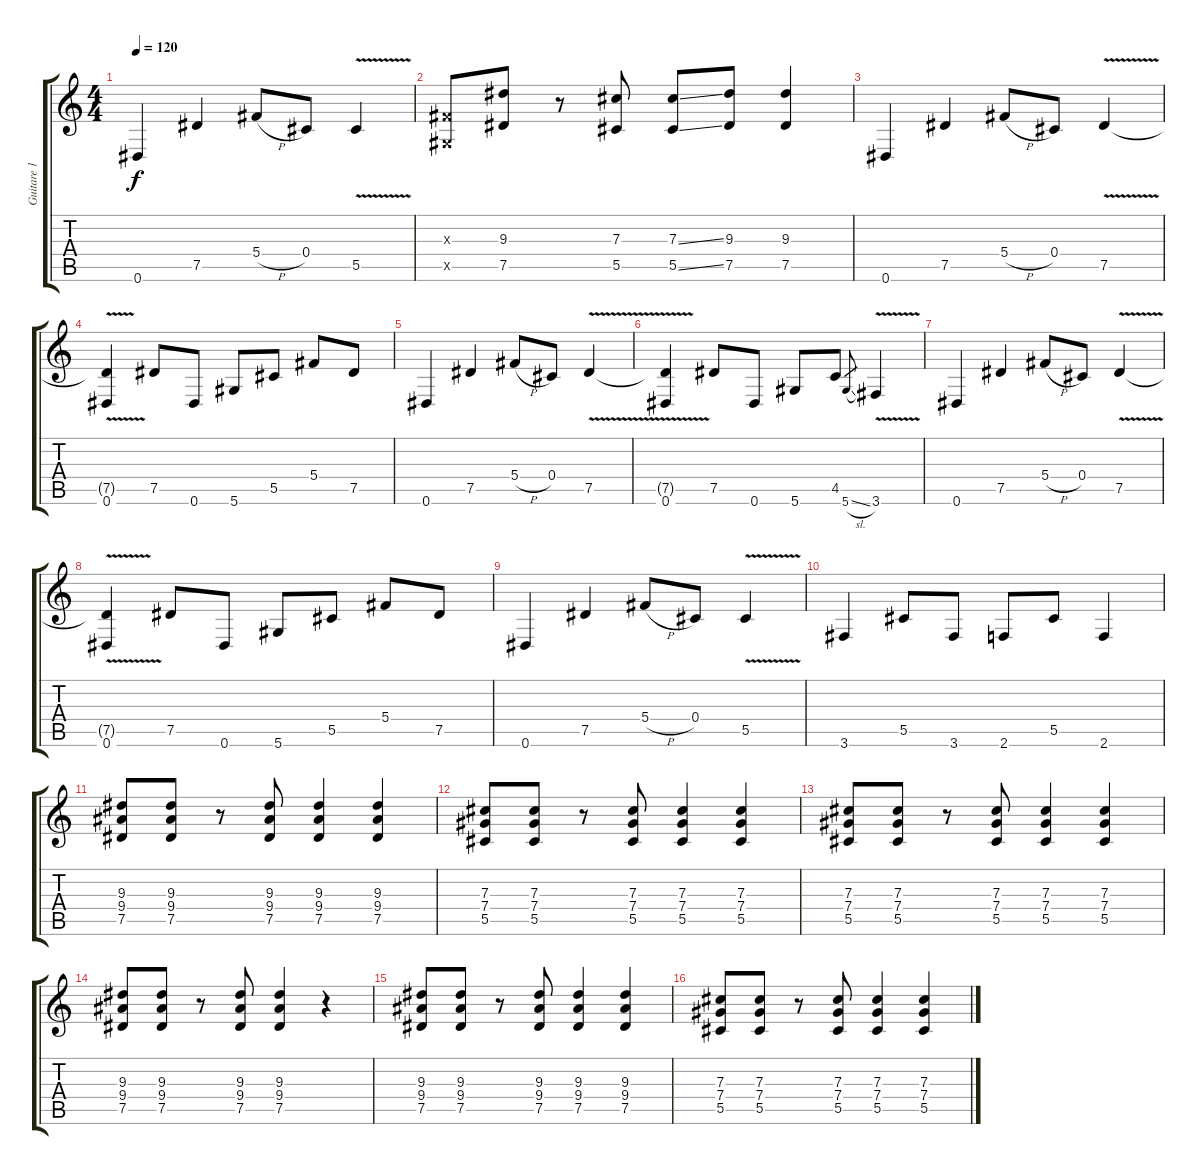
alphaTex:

\track ("Guitare 1 (James)" "Guitare 1 ") {instrument electricguitarclean}
\staff {score tabs}
\tuning (Eb4 Bb3 Gb3 Db3 Ab2 Eb2) {hide}
\ts (4 4)
\tempo 120
\clef g2
\ks c
0.6.4{dy f} 7.5.4 5.4{h}.8 0.4.8 5.5{v}.4 |
(0.3{x} 0.5{x}).8 (9.3 7.5).8 r.8 (7.3 5.5).8 (7.3{ss} 5.5{ss}).8 (9.3 7.5).8 (9.3 7.5).4 |
0.6.4 7.5.4 5.4{h}.8 0.4.8 7.5{v}.4 |
(7.5{t} 0.6).4 7.5.8 0.6.8 5.6.8 5.5.8 5.4.8 7.5.8 |
0.6.4 7.5.4 5.4{h}.8 0.4.8 7.5{v}.4 |
(7.5{t} 0.6).4 7.5.8 0.6.8 5.6.8 4.5.8 5.6{sl}.8{gr} 3.6{v}.4 |
0.6.4 7.5.4 5.4{h}.8 0.4.8 7.5{v}.4 |
(7.5{t} 0.6).4 7.5.8 0.6.8 5.6.8 5.5.8 5.4.8 7.5.8 |
0.6.4 7.5.4 5.4{h}.8 0.4.8 5.5{v}.4 |
3.6.4 5.5.8 3.6.8 2.6.8 5.5.8 2.6.4 |
(9.3 9.4 7.5).8{instrument distortionguitar} (9.3 9.4 7.5).8 r.8 (9.3 9.4 7.5).8 (9.3 9.4 7.5).4 (9.3 9.4 7.5).4 |
(7.3 7.4 5.5).8 (7.3 7.4 5.5).8 r.8 (7.3 7.4 5.5).8 (7.3 7.4 5.5).4 (7.3 7.4 5.5).4 |
(7.3 7.4 5.5).8 (7.3 7.4 5.5).8 r.8 (7.3 7.4 5.5).8 (7.3 7.4 5.5).4 (7.3 7.4 5.5).4 |
(9.3 9.4 7.5).8{instrument distortionguitar} (9.3 9.4 7.5).8 r.8 (9.3 9.4 7.5).8 (9.3 9.4 7.5).4 r.4 |
(9.3 9.4 7.5).8{instrument distortionguitar} (9.3 9.4 7.5).8 r.8 (9.3 9.4 7.5).8 (9.3 9.4 7.5).4 (9.3 9.4 7.5).4 |
(7.3 7.4 5.5).8 (7.3 7.4 5.5).8 r.8 (7.3 7.4 5.5).8 (7.3 7.4 5.5).4 (7.3 7.4 5.5).4
